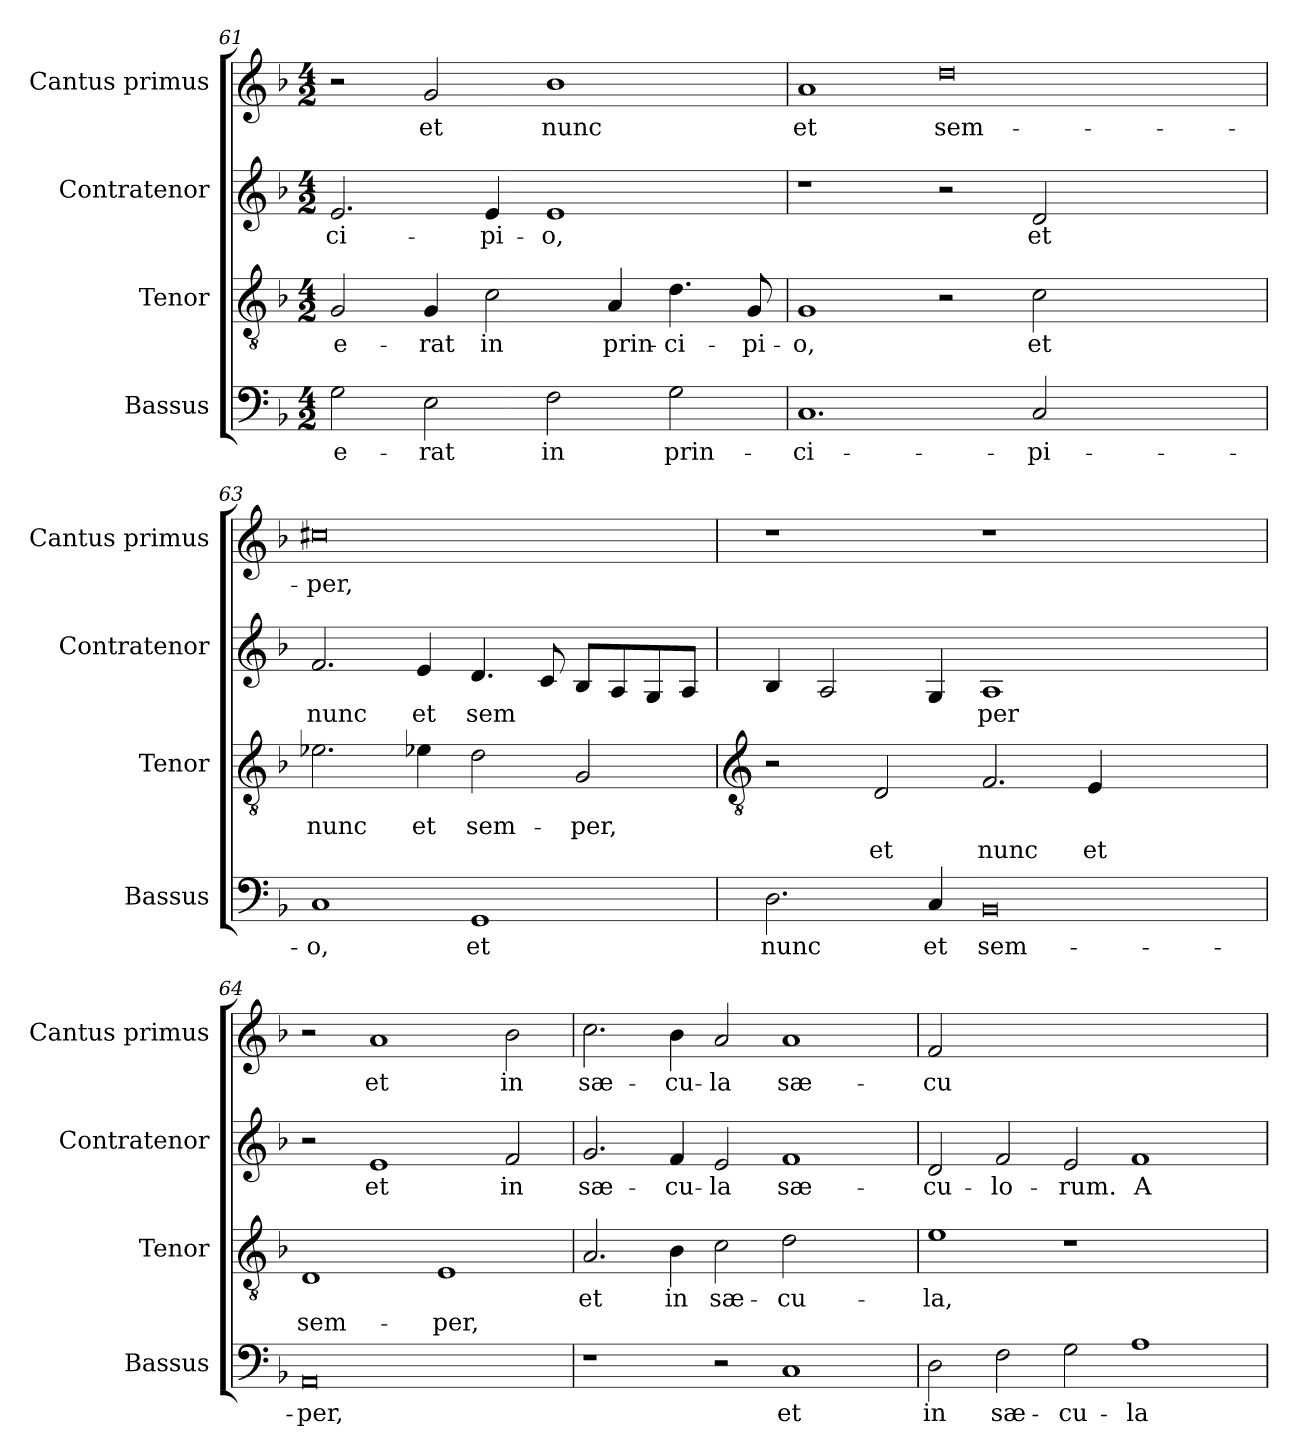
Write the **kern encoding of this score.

**kern	**text	**kern	**text	**text	**kern	**text	**kern	**text
*part4	*part4	*part3	*part3	*part3	*part2	*part2	*part1	*part1
*staff4	*staff4	*staff3	*staff3	*staff3	*staff2	*staff2	*staff1	*staff1
*I"Bassus	*	*I"Tenor	*	*	*I"Contratenor	*	*I"Cantus primus	*
*I'Bassus	*	*I'Tenor	*	*	*I'Contratenor	*	*I'Cantus primus	*
*clefF4	*	*clefGv2	*	*	*clefG2	*	*clefG2	*
*k[b-]	*	*k[b-]	*	*	*k[b-]	*	*k[b-]	*
*F:	*	*F:	*	*	*F:	*	*F:	*
*M4/2	*	*M4/2	*	*	*M4/2	*	*M4/2	*
=61	=61	=61	=61	=61	=61	=61	=61	=61
!	!LO:LY:b	!	!LO:LY:b	!	!	!LO:LY:b	!	!
2G	e-	2G	e-	.	2.e	-ci-	2r	.
!	!LO:LY:b	!	!LO:LY:b	!	!	!	!	!LO:LY:b
2E	-rat	4G	-rat	.	.	.	2g	et
!	!	!	!LO:LY:b	!	!	!LO:LY:b	!	!
.	.	2c	in	.	4e	-pi-	.	.
!	!LO:LY:b	!	!	!	!	!LO:LY:b	!	!LO:LY:b
2F	in	.	.	.	1e	-o,	1b-	nunc
!	!	!	!LO:LY:b	!	!	!	!	!
.	.	4A	prin-	.	.	.	.	.
!	!LO:LY:b	!	!LO:LY:b	!	!	!	!	!
2G	prin-	4.d	-ci-	.	.	.	.	.
!	!	!	!LO:LY:b	!	!	!	!	!
.	.	8G	-pi-	.	.	.	.	.
!!LO:LB:g=z
=62	=62	=62	=62	=62	=62	=62	=62	=62
!	!LO:LY:b	!	!LO:LY:b	!	!	!	!	!LO:LY:b
1.C	-ci-	1G	-o,	.	1r	.	1a	et
!	!	!	!	!	!	!	!	!LO:LY:b
.	.	2r	.	.	2r	.	0dd	sem-
!	!LO:LY:b	!	!LO:LY:b	!	!	!LO:LY:b	!	!
2C	-pi-	2c	et	.	2d	et	.	.
1ryy	.	1ryy	.	.	1ryy	.	.	.
!!LO:LB:g=z
=63A	=63A	=63A	=63A	=63A	=63A	=63A	=63A	=63A
!	!LO:LY:b	!	!LO:LY:b	!	!	!LO:LY:b	!	!LO:LY:b
1C	-o,	2.e-X	nunc	.	2.f	nunc	0cc#X	-per,
!	!	!	!LO:LY:b	!	!	!LO:LY:b	!	!
.	.	4e-X	et	.	4e	et	.	.
!	!LO:LY:b	!	!LO:LY:b	!	!	!LO:LY:b	!	!
1GG	et	2d	sem-	.	4.d	sem	.	.
.	.	.	.	.	8c	.	.	.
!	!	!	!LO:LY:b	!	!	!	!	!
.	.	2G	-per,	.	8B-L	.	.	.
.	.	.	.	.	8A	.	.	.
.	.	.	.	.	8G	.	.	.
.	.	.	.	.	8AJ	.	.	.
!!LO:LB:g=z
=64A	=64A	=64A	=64A	=64A	=64A	=64A	=64A	=64A
*	*	*clefGv2	*	*	*	*	*	*
!	!LO:LY:b	!	!	!	!	!	!	!
2.D	nunc	2r	.	.	4B-	.	1r	.
.	.	.	.	.	2A	.	.	.
!	!	!	!	!LO:LY:b	!	!	!	!
.	.	2D	.	et	.	.	.	.
!	!LO:LY:b	!	!	!	!	!	!	!
4C	et	.	.	.	4G	.	.	.
!	!LO:LY:b	!	!	!LO:LY:b	!	!LO:LY:b	!	!
0BB-	sem-	2.F	.	nunc	1A	per	1r	.
!	!	!	!	!LO:LY:b	!	!	!	!
.	.	4E	.	et	.	.	.	.
.	.	1ryy	.	.	1ryy	.	1ryy	.
=64B	=64B	=64B	=64B	=64B	=64B	=64B	=64B	=64B
!	!LO:LY:b	!	!	!LO:LY:b	!	!	!	!
0AA	-per,	1D	.	sem-	2r	.	2r	.
!	!	!	!	!	!	!LO:LY:b	!	!LO:LY:b
.	.	.	.	.	1e	et	1a	et
!	!	!	!	!LO:LY:b	!	!	!	!
.	.	1E	.	-per,	.	.	.	.
!	!	!	!	!	!	!LO:LY:b	!	!LO:LY:b
.	.	.	.	.	2f	in	2b-	in
=65A	=65A	=65A	=65A	=65A	=65A	=65A	=65A	=65A
!	!	!	!LO:LY:b	!	!	!LO:LY:b	!	!LO:LY:b
1r	.	2.A	et	.	2.g	sæ-	2.cc	sæ-
!	!	!	!LO:LY:b	!	!	!LO:LY:b	!	!LO:LY:b
.	.	4B-	in	.	4f	-cu-	4b-	-cu-
!	!	!	!LO:LY:b	!	!	!LO:LY:b	!	!LO:LY:b
2r	.	2c	sæ-	.	2e	-la	2a	-la
!	!LO:LY:b	!	!LO:LY:b	!	!	!LO:LY:b	!	!LO:LY:b
1C	et	2d	-cu-	.	1f	sæ-	1a	sæ-
.	.	2ryy	.	.	.	.	.	.
=66A	=66A	=66A	=66A	=66A	=66A	=66A	=66A	=66A
!	!LO:LY:b	!	!LO:LY:b	!	!	!LO:LY:b	!	!LO:LY:b
2D	in	1e	-la,	.	2d	-cu-	2f	-cu-
!	!LO:LY:b	!	!	!	!	!LO:LY:b	!	!
2F	sæ-	.	.	.	2f	-lo-	0ryy	.
!	!LO:LY:b	!	!	!	!	!LO:LY:b	!	!
2G	-cu-	1r	.	.	2e	-rum.	.	.
!	!LO:LY:b	!	!	!	!	!LO:LY:b	!	!
1A	-la	.	.	.	1f	A-	.	.
.	.	2ryy	.	.	.	.	.	.
=	=	=	=	=	=	=	=	=
*-	*-	*-	*-	*-	*-	*-	*-	*-
